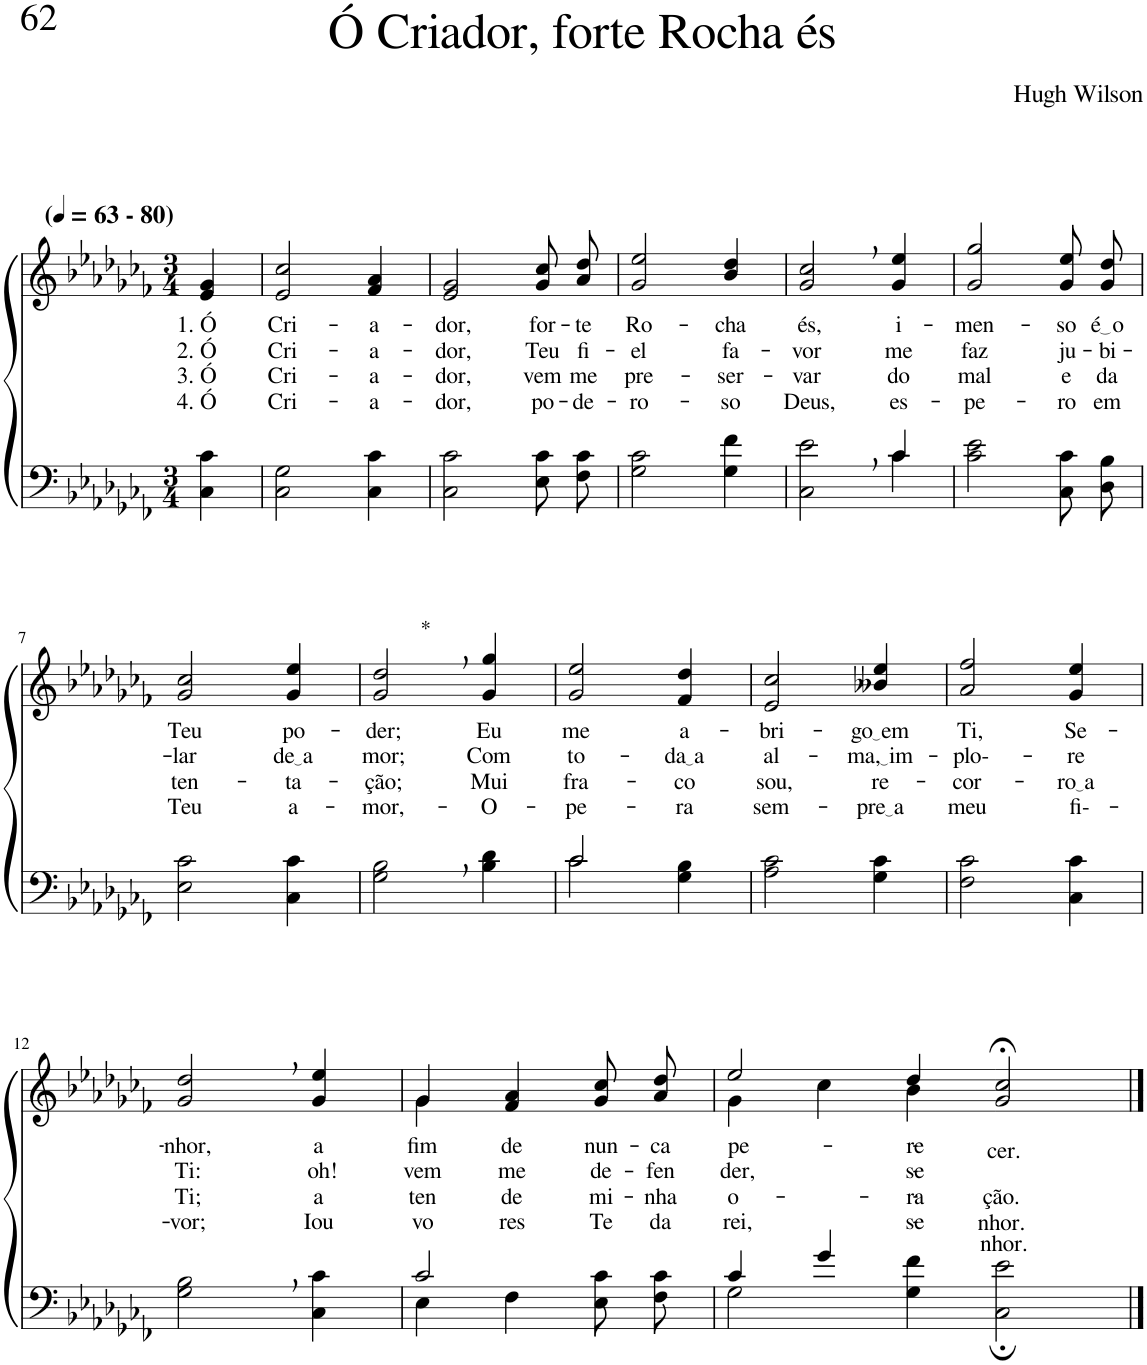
**kern	**kern	**text	**text	**text	**text
*part2	*part1	*part1	*part1	*part1	*part1
*staff2	*staff1	*staff1	*staff1	*staff1	*staff1
*I"Parte III e IV	*I"Parte I e II	*	*	*	*
*clefF4	*clefG2	*	*	*	*
*Trd2c3	*Trd2c3	*	*	*	*
*k[b-e-a-d-g-c-f-]	*k[b-e-a-d-g-c-f-]	*	*	*	*
*M3/4	*M3/4	*	*	*	*
*MM63	*MM63	*	*	*	*
=1	=1	=1	=1	=1	=1
!	!LO:TX:a:B:t=(	!	!	!	!
!	!LO:TX:a:B:t=- 80)	!	!	!	!
!	!	!LO:LY:b	!LO:LY:b	!LO:LY:b	!LO:LY:b
4C-\ 4c-\	4e-/ 4g-/	1. Ó	2. Ó	3. Ó	4. Ó
=2	=2	=2	=2	=2	=2
!	!	!LO:LY:b	!LO:LY:b	!LO:LY:b	!LO:LY:b
2C-\ 2G-\	2e-/ 2cc-/	Cri-	Cri-	Cri-	Cri-
!	!	!LO:LY:b	!LO:LY:b	!LO:LY:b	!LO:LY:b
4C-\ 4c-\	4f-/ 4a-/	-a-	-a-	-a-	-a-
=3	=3	=3	=3	=3	=3
!	!	!LO:LY:b	!LO:LY:b	!LO:LY:b	!LO:LY:b
2C-\ 2c-\	2e-/ 2g-/	-dor,	-dor,	-dor,	-dor,
!	!	!LO:LY:b	!LO:LY:b	!LO:LY:b	!LO:LY:b
8E-\ 8c-\L	8g-\ 8cc-\L	for-	Teu	vem	po-
!	!	!LO:LY:b	!LO:LY:b	!LO:LY:b	!LO:LY:b
8F-\ 8c-\J	8a-\ 8dd-\J	-te	fi-	me	-de-
=4	=4	=4	=4	=4	=4
!	!	!LO:LY:b	!LO:LY:b	!LO:LY:b	!LO:LY:b
2G-\ 2c-\	2g-/ 2ee-/	Ro-	-el	pre-	-ro-
!	!	!LO:LY:b	!LO:LY:b	!LO:LY:b	!LO:LY:b
4G-\ 4f-\	4b-/ 4dd-/	-cha	fa-	-ser-	-so
=5	=5	=5	=5	=5	=5
*^	*	*	*	*	*
!	!	!	!LO:LY:b	!LO:LY:b	!LO:LY:b	!LO:LY:b
2ryy	2C-\ 2e-\	2g-/, 2cc-/,	és,	-vor	-var	Deus,
!	!	!	!LO:LY:b	!LO:LY:b	!LO:LY:b	!LO:LY:b
4c-/	4c-\	4g-/ 4ee-/	i-	me	do	es-
=6	=6	=6	=6	=6	=6	=6
!	!	!	!LO:LY:b	!LO:LY:b	!LO:LY:b	!LO:LY:b
*v	*v	*	*	*	*	*
2c-\ 2e-\	2g-/ 2gg-/	-men-	faz	mal	-pe-
!	!	!LO:LY:b	!LO:LY:b	!LO:LY:b	!LO:LY:b
8C-\ 8c-\L	8g-\ 8ee-\L	-so	ju-	e	-ro
!	!	!LO:LY:b	!LO:LY:b	!LO:LY:b	!LO:LY:b
8D-\ 8B-\J	8g-\ 8dd-\J	é o	-bi-	da	em
!!LO:LB:g=z
=7	=7	=7	=7	=7	=7
!	!	!LO:LY:b	!LO:LY:b	!LO:LY:b	!LO:LY:b
2E-\ 2c-\	2g-/ 2cc-/	Teu	-lar	ten-	Teu
!	!	!LO:LY:b	!LO:LY:b	!LO:LY:b	!LO:LY:b
4C-\ 4c-\	4g-/ 4ee-/	po-	de a	-ta-	a-
=8	=8	=8	=8	=8	=8
!	!LO:TX:a:t=*	!	!	!	!
!	!	!LO:LY:b	!LO:LY:b	!LO:LY:b	!LO:LY:b
2G-\, 2B-\,	2g-/, 2dd-/,	-der;	mor;	-ção;	-mor,-
!	!	!LO:LY:b	!LO:LY:b	!LO:LY:b	!LO:LY:b
4B-\ 4d-\	4g-/ 4gg-/	Eu	Com	Mui	-O-
=9	=9	=9	=9	=9	=9
*^	*	*	*	*	*
!	!	!	!LO:LY:b	!LO:LY:b	!LO:LY:b	!LO:LY:b
2c-/	2c-\	2g-/ 2ee-/	me	to-	fra-	-pe-
!	!	!	!LO:LY:b	!LO:LY:b	!LO:LY:b	!LO:LY:b
4ryy	4G-\ 4B-\	4f-/ 4dd-/	a-	da a	-co	-ra
=10	=10	=10	=10	=10	=10	=10
!	!	!	!LO:LY:b	!LO:LY:b	!LO:LY:b	!LO:LY:b
*v	*v	*	*	*	*	*
2A-\ 2c-\	2e-/ 2cc-/	-bri-	al-	sou,	sem-
!	!	!LO:LY:b	!LO:LY:b	!LO:LY:b	!LO:LY:b
4G-\ 4c-\	4b--X/ 4ee-/	go em	ma, im	re-	pre a
=11	=11	=11	=11	=11	=11
!	!	!LO:LY:b	!LO:LY:b	!LO:LY:b	!LO:LY:b
2F-\ 2c-\	2a-/ 2ff-/	Ti,	-plo--	-cor-	meu
!	!	!LO:LY:b	!LO:LY:b	!LO:LY:b	!LO:LY:b
4C-\ 4c-\	4g-/ 4ee-/	Se-	-re	ro a	fi--
!!LO:LB:g=z
=12	=12	=12	=12	=12	=12
!	!	!LO:LY:b	!LO:LY:b	!LO:LY:b	!LO:LY:b
2G-\, 2B-\,	2g-/, 2dd-/,	-nhor,	Ti:	Ti;	-vor;
!	!	!LO:LY:b	!LO:LY:b	!LO:LY:b	!LO:LY:b
4C-\ 4c-\	4g-/ 4ee-/	a	oh!	a-	Iou-
=13	=13	=13	=13	=13	=13
*^	*^	*	*	*	*
!	!	!	!	!LO:LY:b	!LO:LY:b	!LO:LY:b	!LO:LY:b
2c-/	4E-\	4g-/	4g-\	fim	vem	-ten-	-vo-
!	!	!	!	!LO:LY:b	!LO:LY:b	!LO:LY:b	!LO:LY:b
.	4F-\	4f-/ 4a-/	2ryy	de	me	-de	-res
!	!	!	!	!LO:LY:b	!LO:LY:b	!LO:LY:b	!LO:LY:b
4ryy	8E-\ 8c-\L	8g-\ 8cc-\L	.	nun-	de-	mi-	Te
!	!	!	!	!LO:LY:b	!LO:LY:b	!LO:LY:b	!LO:LY:b
.	8F-\ 8c-\J	8a-\ 8dd-\J	.	-ca	-fen-	-nha	da-
=14	=14	=14	=14	=14	=14	=14	=14
!	!	!	!	!LO:LY:b	!LO:LY:b	!LO:LY:b	!LO:LY:b
2G-\	4c-/	2ee-/	4g-\	pe-	-der,	o-	-rei,
.	4g-/	.	4cc-\	.	.	.	.
!	!	!	!	!LO:LY:b	!LO:LY:b	!LO:LY:b	!LO:LY:b
4G-\ 4f-\	4ryy	4dd-/	4b-\	-re-	se-	-ra-	se-
=15-	=15-	=15-	=15-	=15-	=15-	=15-	=15-
!	!	!LO:TX:b:t=cer.	!	!	!	!	!
!	!	!LO:TX:b:t=ção.	!	!	!	!	!
!	!	!LO:TX:b:t=nhor.	!	!	!	!	!
!	!	!LO:TX:b:t=nhor.	!	!	!	!	!
*v	*v	*	*	*	*	*	*
*	*v	*v	*	*	*	*
2C-\; 2e-\;	2g-/;< 2cc-/;<	.	.	.	.
==	==	==	==	==	==
*-	*-	*-	*-	*-	*-
